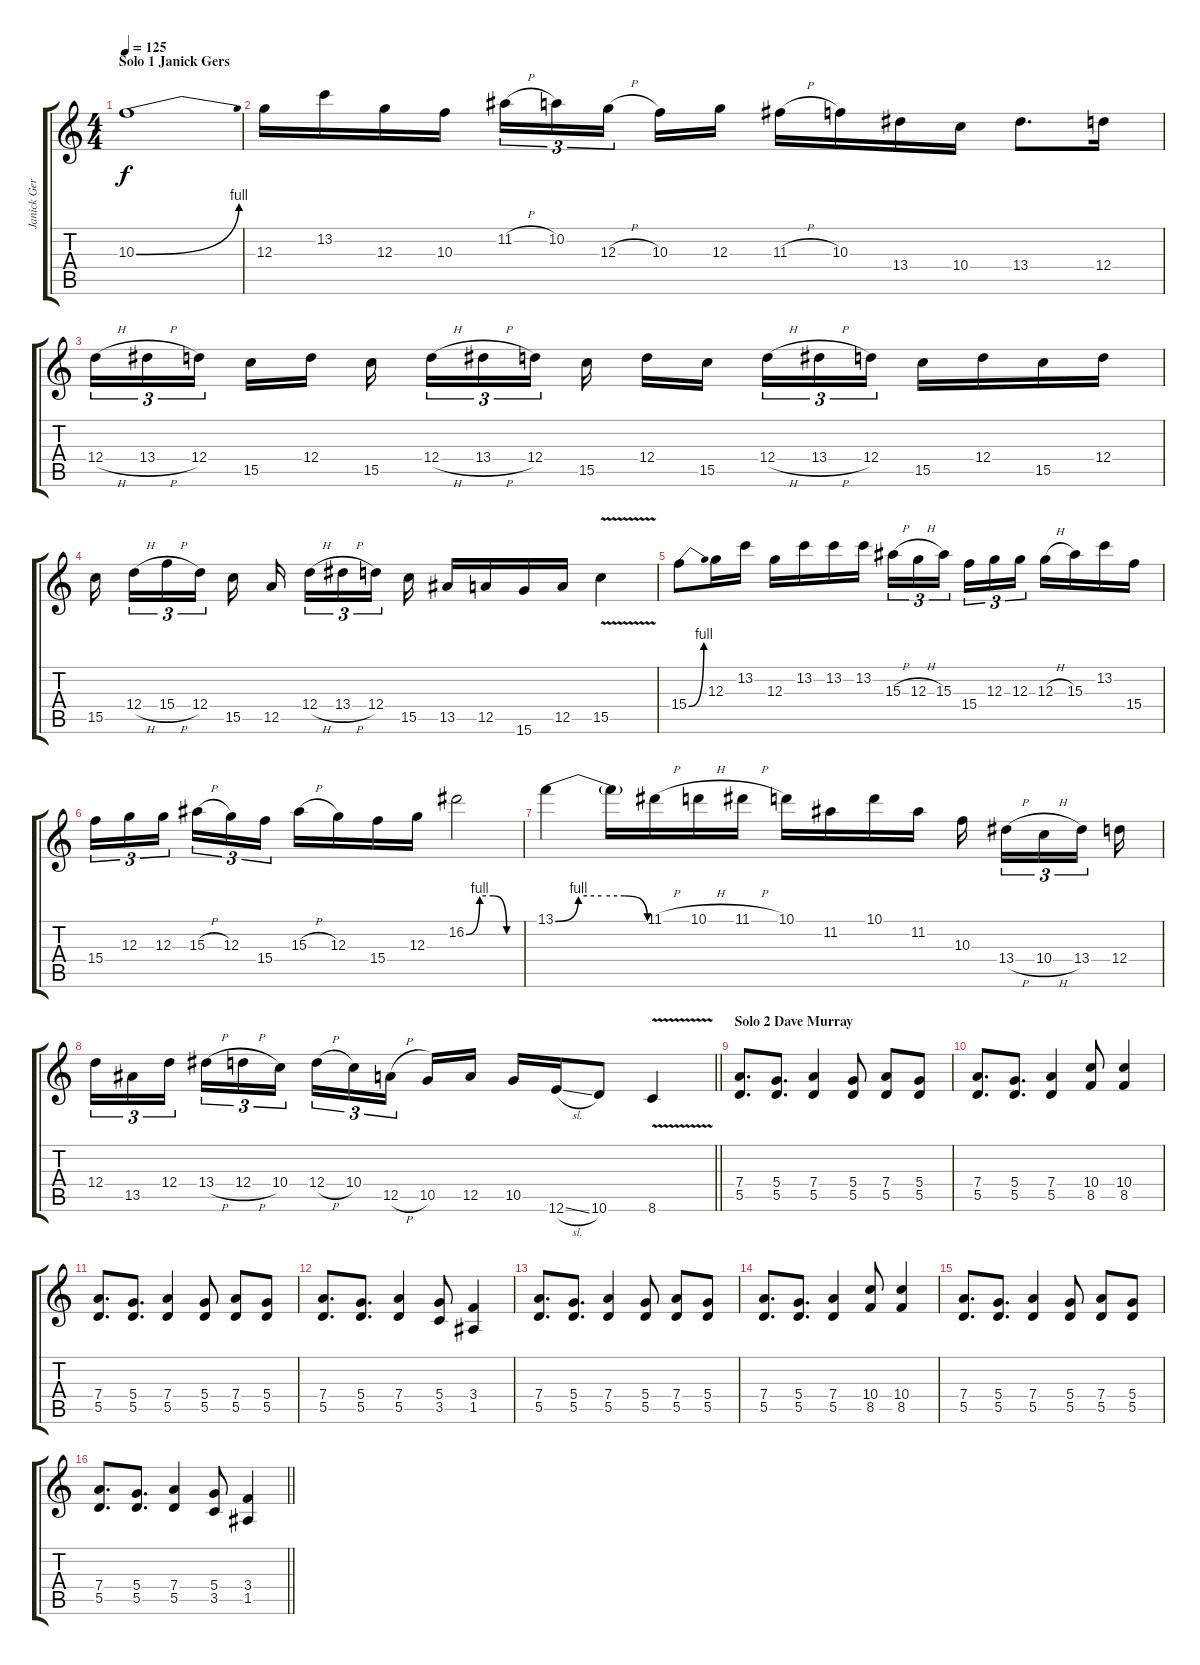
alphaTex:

\track ("Janick Gers" "Janick Ger") {instrument distortionguitar}
\staff {score tabs}
\tuning (E4 B3 G3 D3 A2 E2) {hide}
\ts (4 4)
\section ("" "Solo 1 Janick Gers")
\tempo 125
\clef g2
\ks c
10.3{be (bend 0 0 60 4)}.1{dy f volume 16} |
12.3.16 13.2.16 12.3.16 10.3.16 11.2{h}.16{tu (3 2)} 10.2.16{tu (3 2)} 12.3{h}.16{tu (3 2) beam splitsecondary} 10.3.16 12.3.16 11.3{h}.16 10.3.16 13.4.16 10.4.16 13.4.8{d} 12.4.16 |
12.4{h}.16{tu (3 2)} 13.4{h}.16{tu (3 2)} 12.4.16{tu (3 2) beam splitsecondary} 15.5.16 12.4.16 15.5.16{beam splitsecondary} 12.4{h}.16{tu (3 2)} 13.4{h}.16{tu (3 2)} 12.4.16{tu (3 2) beam splitsecondary} 15.5.16 12.4.16 15.5.16{beam splitsecondary} 12.4{h}.16{tu (3 2)} 13.4{h}.16{tu (3 2)} 12.4.16{tu (3 2)} 15.5.16 12.4.16 15.5.16 12.4.16 |
15.5.16{beam splitsecondary} 12.4{h}.16{tu (3 2)} 15.4{h}.16{tu (3 2)} 12.4.16{tu (3 2) beam splitsecondary} 15.5.16 12.5.16{beam splitsecondary} 12.4{h}.16{tu (3 2)} 13.4{h}.16{tu (3 2)} 12.4.16{tu (3 2) beam splitsecondary} 15.5.16 13.5.16 12.5.16 15.6.16 12.5.16 15.5{v}.4 |
15.4{be (bend 0 0 60 4)}.8 12.3.16 13.2.16 12.3.16 13.2.16 13.2.16 13.2.16 15.3{h}.16{tu (3 2)} 12.3{h}.16{tu (3 2)} 15.3.16{tu (3 2) beam splitsecondary} 15.4.16{tu (3 2)} 12.3.16{tu (3 2)} 12.3.16{tu (3 2)} 12.3{h}.16 15.3.16 13.2.16 15.4.16 |
15.4.16{tu (3 2)} 12.3.16{tu (3 2)} 12.3.16{tu (3 2) beam splitsecondary} 15.3{h}.16{tu (3 2)} 12.3.16{tu (3 2)} 15.4.16{tu (3 2)} 15.3{h}.16 12.3.16 15.4.16 12.3.16 16.2{be (custom 0 0 15 4 30 4 45 0 60 0)}.2 |
13.1{be (custom 0 0 15 4 30 4 45 4 60 0)}.4 13.1{t}.16 11.1{h}.16 10.1{h}.16 11.1{h}.16 10.1.16 11.2.16 10.1.16 11.2.16 10.3.16{beam splitsecondary} 13.4{h}.16{tu (3 2)} 10.4{h}.16{tu (3 2)} 13.4.16{tu (3 2) beam splitsecondary} 12.4.16 |
\barLineRight lightlight
12.4.16{tu (3 2)} 13.5.16{tu (3 2)} 12.4.16{tu (3 2) beam splitsecondary} 13.4{h}.16{tu (3 2)} 12.4{h}.16{tu (3 2)} 10.4.16{tu (3 2)} 12.4{h}.16{tu (3 2)} 10.4.16{tu (3 2)} 12.5{h}.16{tu (3 2) beam splitsecondary} 10.5.16 12.5.16 10.5.16 12.6{sl}.16 10.6.8 8.6{v}.4 |
\section ("" "Solo 2 Dave Murray")
(7.4 5.5).8{d volume 11} (5.4 5.5).8{d} (7.4 5.5).4 (5.4 5.5).8 (7.4 5.5).8 (5.4 5.5).8 |
(7.4 5.5).8{d} (5.4 5.5).8{d} (7.4 5.5).4 (10.4 8.5).8 (10.4 8.5).4 |
(7.4 5.5).8{d} (5.4 5.5).8{d} (7.4 5.5).4 (5.4 5.5).8 (7.4 5.5).8 (5.4 5.5).8 |
(7.4 5.5).8{d} (5.4 5.5).8{d} (7.4 5.5).4 (5.4 3.5).8 (3.4 1.5).4 |
(7.4 5.5).8{d} (5.4 5.5).8{d} (7.4 5.5).4 (5.4 5.5).8 (7.4 5.5).8 (5.4 5.5).8 |
(7.4 5.5).8{d} (5.4 5.5).8{d} (7.4 5.5).4 (10.4 8.5).8 (10.4 8.5).4 |
(7.4 5.5).8{d} (5.4 5.5).8{d} (7.4 5.5).4 (5.4 5.5).8 (7.4 5.5).8 (5.4 5.5).8 |
\barLineRight lightlight
(7.4 5.5).8{d} (5.4 5.5).8{d} (7.4 5.5).4 (5.4 3.5).8 (3.4 1.5).4
